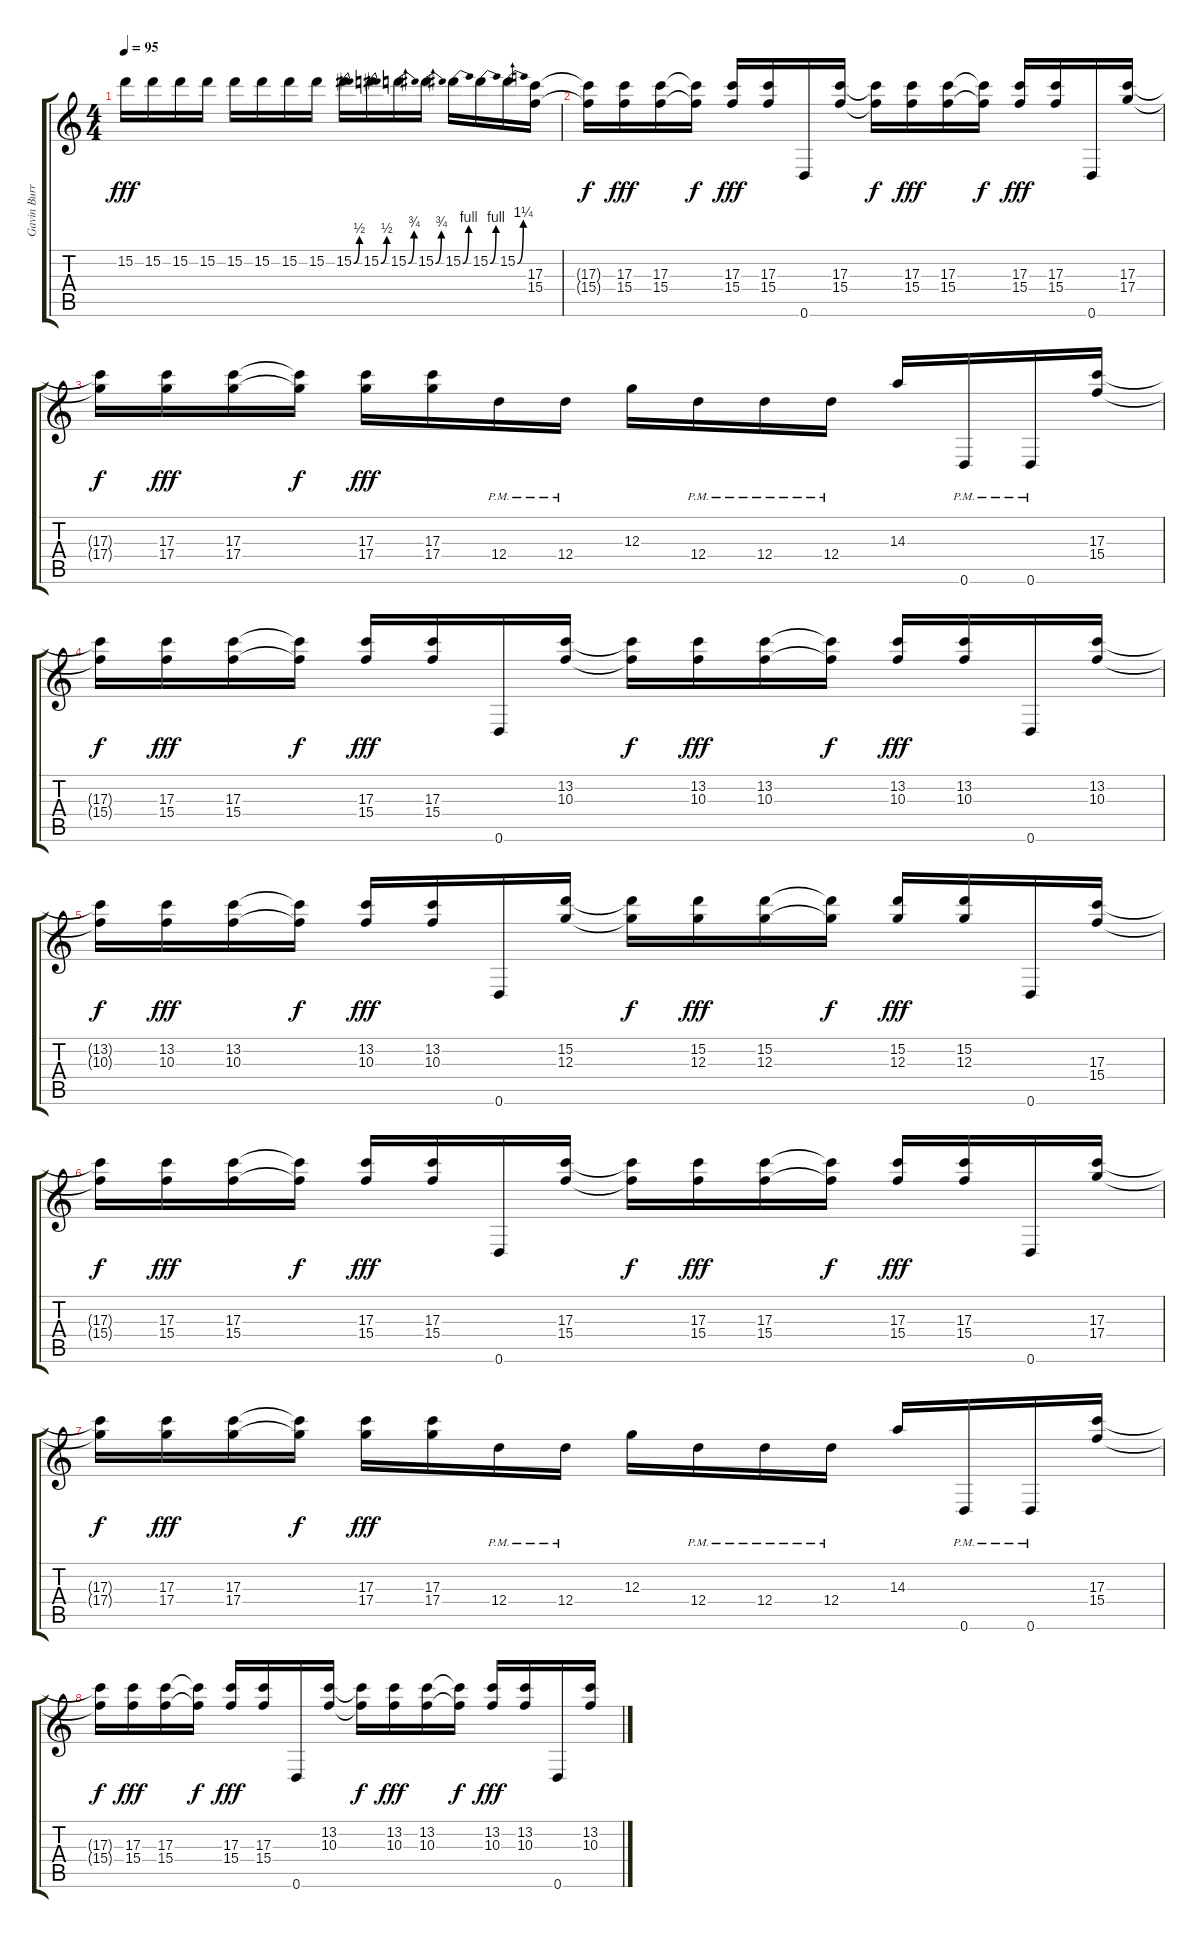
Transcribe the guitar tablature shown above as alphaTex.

\track ("Gavin Burrough" "Gavin Burr") {instrument distortionguitar}
\staff {score tabs}
\tuning (E4 B3 G3 D3 A2 D2) {hide}
\ts (4 4)
\tempo 95
\clef g2
\ks c
15.2.16{dy fff} 15.2.16 15.2.16 15.2.16 15.2.16 15.2.16 15.2.16 15.2.16 15.2{be (bend 0 0 60 2)}.16 15.2{be (bend 0 0 60 2)}.16 15.2{be (bend 0 0 60 3)}.16 15.2{be (bend 0 0 60 3)}.16 15.2{be (bend 0 0 60 4)}.16 15.2{be (bend 0 0 60 4)}.16 15.2{be (bend 0 0 60 5)}.16 (17.3 15.4).16 |
(17.3{t} 15.4{t}).16{dy f} (17.3 15.4).16{dy fff} (17.3 15.4).16 (17.3{t} 15.4{t}).16{dy f} (17.3 15.4).16{dy fff} (17.3 15.4).16 0.6.16 (17.3 15.4).16 (17.3{t} 15.4{t}).16{dy f} (17.3 15.4).16{dy fff} (17.3 15.4).16 (17.3{t} 15.4{t}).16{dy f} (17.3 15.4).16{dy fff} (17.3 15.4).16 0.6.16 (17.3 17.4).16 |
(17.3{t} 17.4{t}).16{dy f} (17.3 17.4).16{dy fff} (17.3 17.4).16 (17.3{t} 17.4{t}).16{dy f} (17.3 17.4).16{dy fff} (17.3 17.4).16 12.4{pm}.16 12.4{pm}.16 12.3.16 12.4{pm}.16 12.4{pm}.16 12.4{pm}.16 14.3.16 0.6{pm}.16 0.6{pm}.16 (17.3 15.4).16 |
(17.3{t} 15.4{t}).16{dy f} (17.3 15.4).16{dy fff} (17.3 15.4).16 (17.3{t} 15.4{t}).16{dy f} (17.3 15.4).16{dy fff} (17.3 15.4).16 0.6.16 (13.2 10.3).16 (13.2{t} 10.3{t}).16{dy f} (13.2 10.3).16{dy fff} (13.2 10.3).16 (13.2{t} 10.3{t}).16{dy f} (13.2 10.3).16{dy fff} (13.2 10.3).16 0.6.16 (13.2 10.3).16 |
(13.2{t} 10.3{t}).16{dy f} (13.2 10.3).16{dy fff} (13.2 10.3).16 (13.2{t} 10.3{t}).16{dy f} (13.2 10.3).16{dy fff} (13.2 10.3).16 0.6.16 (15.2 12.3).16 (15.2{t} 12.3{t}).16{dy f} (15.2 12.3).16{dy fff} (15.2 12.3).16 (15.2{t} 12.3{t}).16{dy f} (15.2 12.3).16{dy fff} (15.2 12.3).16 0.6.16 (17.3 15.4).16 |
(17.3{t} 15.4{t}).16{dy f} (17.3 15.4).16{dy fff} (17.3 15.4).16 (17.3{t} 15.4{t}).16{dy f} (17.3 15.4).16{dy fff} (17.3 15.4).16 0.6.16 (17.3 15.4).16 (17.3{t} 15.4{t}).16{dy f} (17.3 15.4).16{dy fff} (17.3 15.4).16 (17.3{t} 15.4{t}).16{dy f} (17.3 15.4).16{dy fff} (17.3 15.4).16 0.6.16 (17.3 17.4).16 |
(17.3{t} 17.4{t}).16{dy f} (17.3 17.4).16{dy fff} (17.3 17.4).16 (17.3{t} 17.4{t}).16{dy f} (17.3 17.4).16{dy fff} (17.3 17.4).16 12.4{pm}.16 12.4{pm}.16 12.3.16 12.4{pm}.16 12.4{pm}.16 12.4{pm}.16 14.3.16 0.6{pm}.16 0.6{pm}.16 (17.3 15.4).16 |
(17.3{t} 15.4{t}).16{dy f} (17.3 15.4).16{dy fff} (17.3 15.4).16 (17.3{t} 15.4{t}).16{dy f} (17.3 15.4).16{dy fff} (17.3 15.4).16 0.6.16 (13.2 10.3).16 (13.2{t} 10.3{t}).16{dy f} (13.2 10.3).16{dy fff} (13.2 10.3).16 (13.2{t} 10.3{t}).16{dy f} (13.2 10.3).16{dy fff} (13.2 10.3).16 0.6.16 (13.2 10.3).16
